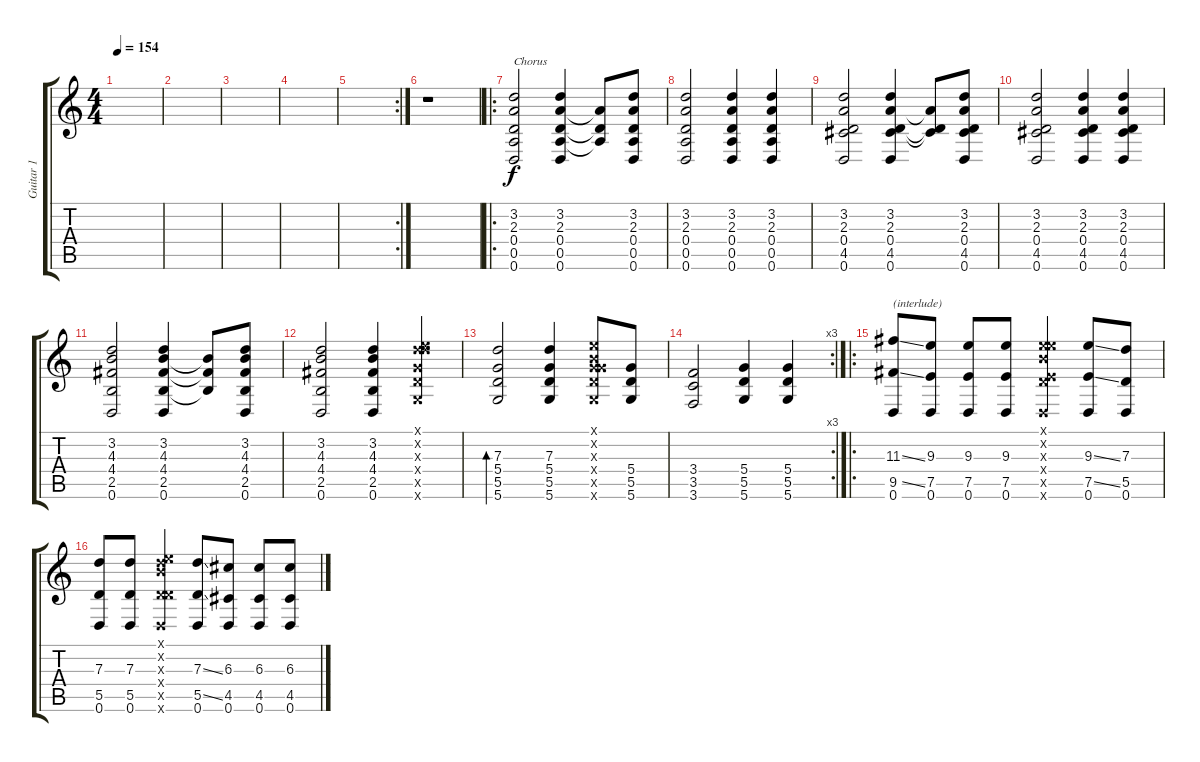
\track ("Guitar 1" "Guitar 1") {instrument distortionguitar}
\staff {score tabs}
\tuning (E4 B3 G3 D3 A2 D2) {hide}
\ts (4 4)
\tempo 154
\clef g2
\ks c
|
|
|
|
\rc 2
|
r.1 |
\ro
(3.2 2.3 0.4 0.5 0.6).2{txt "Chorus"} (3.2 2.3 0.4 0.5 0.6).4 (2.3{t} 0.4{t} 0.5{t}).8 (3.2 2.3 0.4 0.5 0.6).8 |
(3.2 2.3 0.4 0.5 0.6).2 (3.2 2.3 0.4 0.5 0.6).4 (3.2 2.3 0.4 0.5 0.6).4 |
(3.2 2.3 0.4 4.5 0.6).2 (3.2 2.3 0.4 4.5 0.6).4 (2.3{t} 0.4{t} 4.5{t}).8 (3.2 2.3 0.4 4.5 0.6).8 |
(3.2 2.3 0.4 4.5 0.6).2 (3.2 2.3 0.4 4.5 0.6).4 (3.2 2.3 0.4 4.5 0.6).4 |
(3.2 4.3 4.4 2.5 0.6).2 (3.2 4.3 4.4 2.5 0.6).4 (4.3{t} 4.4{t} 2.5{t}).8 (3.2 4.3 4.4 2.5 0.6).8 |
(3.2 4.3 4.4 2.5 0.6).2 (3.2 4.3 4.4 2.5 0.6).4 (0.1{x} 3.2{x} 7.3{x} 5.4{x} 5.5{x} 5.6{x}).4 |
(7.3 5.4 5.5 5.6).2{bd 60} (7.3 5.4 5.5 5.6).4 (0.1{x} 0.2{x} 0.3{x} 5.4{x} 5.5{x} 5.6{x}).8 (5.4 5.5 5.6).8 |
\rc 3
(3.4 3.5 3.6).2 (5.4 5.5 5.6).4 (5.4 5.5 5.6).4 |
\ro
(11.3{ss} 9.5{ss} 0.6).8{txt "(interlude)"} (9.3 7.5 0.6).8 (9.3 7.5 0.6).8 (9.3 7.5 0.6).8 (0.1{x} 0.2{x} 9.3{x} 0.4{x} 7.5{x} 0.6{x}).4 (9.3{ss} 7.5{ss} 0.6).8 (7.3 5.5 0.6).8 |
(7.3 5.5 0.6).8 (7.3 5.5 0.6).8 (0.1{x} 0.2{x} 7.3{x} 0.4{x} 5.5{x} 0.6{x}).4 (7.3{ss} 5.5{ss} 0.6).8 (6.3 4.5 0.6).8 (6.3 4.5 0.6).8 (6.3 4.5 0.6).8
